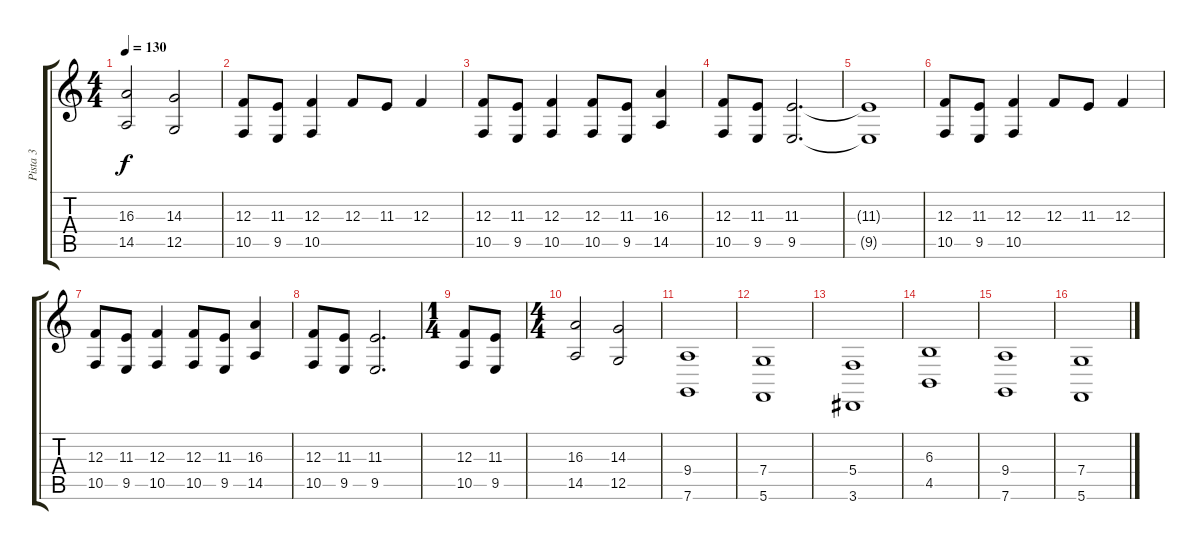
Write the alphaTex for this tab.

\track ("Pista 3" "Pista 3") {instrument stringensemble1}
\staff {score tabs}
\tuning (D4 A3 F3 C3 G2 C2) {hide}
\ts (4 4)
\tempo 130
\clef g2
\ks c
(16.3 14.5).2{dy f} (14.3 12.5).2 |
(12.3 10.5).8 (11.3 9.5).8 (12.3 10.5).4 12.3.8 11.3.8 12.3.4 |
(12.3 10.5).8 (11.3 9.5).8 (12.3 10.5).4 (12.3 10.5).8 (11.3 9.5).8 (16.3 14.5).4 |
(12.3 10.5).8 (11.3 9.5).8 (11.3 9.5).2{d} |
(11.3{t} 9.5{t}).1 |
(12.3 10.5).8 (11.3 9.5).8 (12.3 10.5).4 12.3.8 11.3.8 12.3.4 |
(12.3 10.5).8 (11.3 9.5).8 (12.3 10.5).4 (12.3 10.5).8 (11.3 9.5).8 (16.3 14.5).4 |
(12.3 10.5).8 (11.3 9.5).8 (11.3 9.5).2{d} |
\ts (1 4)
(12.3 10.5).8 (11.3 9.5).8 |
\ts (4 4)
(16.3 14.5).2 (14.3 12.5).2 |
(9.4 7.6).1 |
(7.4 5.6).1 |
(5.4 3.6).1 |
(6.3 4.5).1 |
(9.4 7.6).1 |
(7.4 5.6).1
